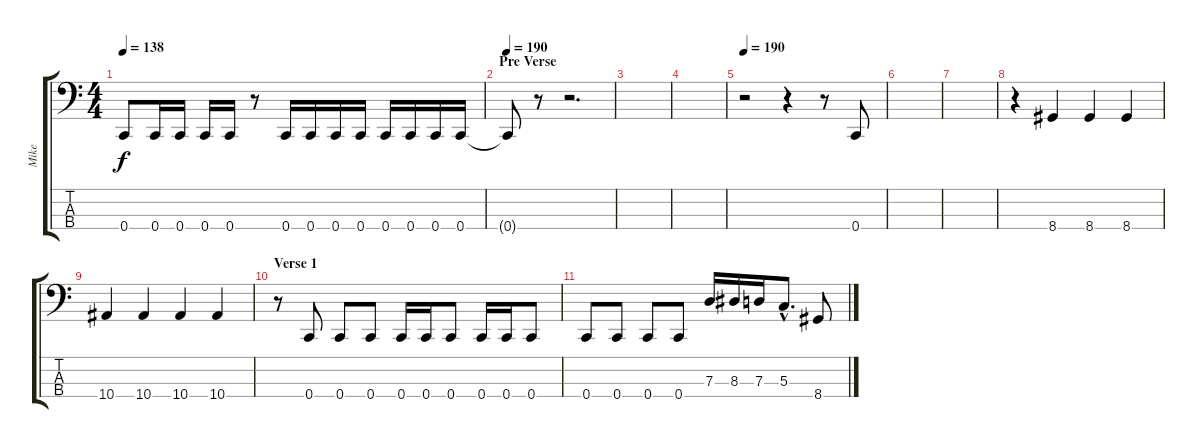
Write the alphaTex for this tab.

\track ("Mike" "Mike") {instrument electricbasspick}
\staff {score tabs}
\tuning (F2 C2 G1 C1) {hide}
\ts (4 4)
\tempo 138
\clef f4
\ks c
0.4{t}.8{dy f} 0.4.16 0.4.16 0.4.16 0.4.16 r.8 0.4.16 0.4.16 0.4.16 0.4.16 0.4.16 0.4.16 0.4.16 0.4.16 |
\section ("" "Pre Verse")
\tempo 190
0.4{t}.8 r.8 r.2{d} |
|
|
\tempo 190
r.2 r.4 r.8 0.4.8 |
|
|
r.4 8.4.4 8.4.4 8.4.4 |
10.4.4 10.4.4 10.4.4 10.4.4 |
\section ("" "Verse 1")
r.8 0.4.8 0.4.8 0.4.8 0.4.16 0.4.16 0.4.8 0.4.16 0.4.16 0.4.8 |
0.4.8 0.4.8 0.4.8 0.4.8 7.3.16 8.3.16 7.3.16 5.3{hac}.8{d} 8.4.8
